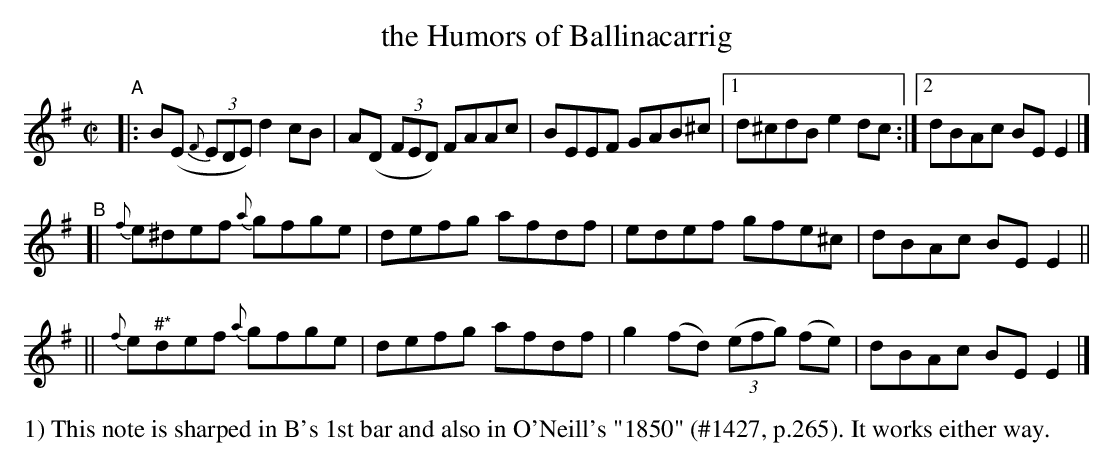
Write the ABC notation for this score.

X:1
T: the Humors of Ballinacarrig
M: C|
L: 1/8
K: Em
"^A"\
|: B(E (3{F}EDE) d2cB | A(D (3FED) FAAc | BEEF GAB^c |[1 d^cdB e2dc :|[2 dBAc BEE2 |]
"^B"\
[| {f}e^def       {a}gfge | defg afdf | edef gfe^c | dBAc BEE2 ||
|| {f}e"^#*"def {a}gfge | defg afdf | g2(fd) (3(efg) (fe) | dBAc BEE2 |]
